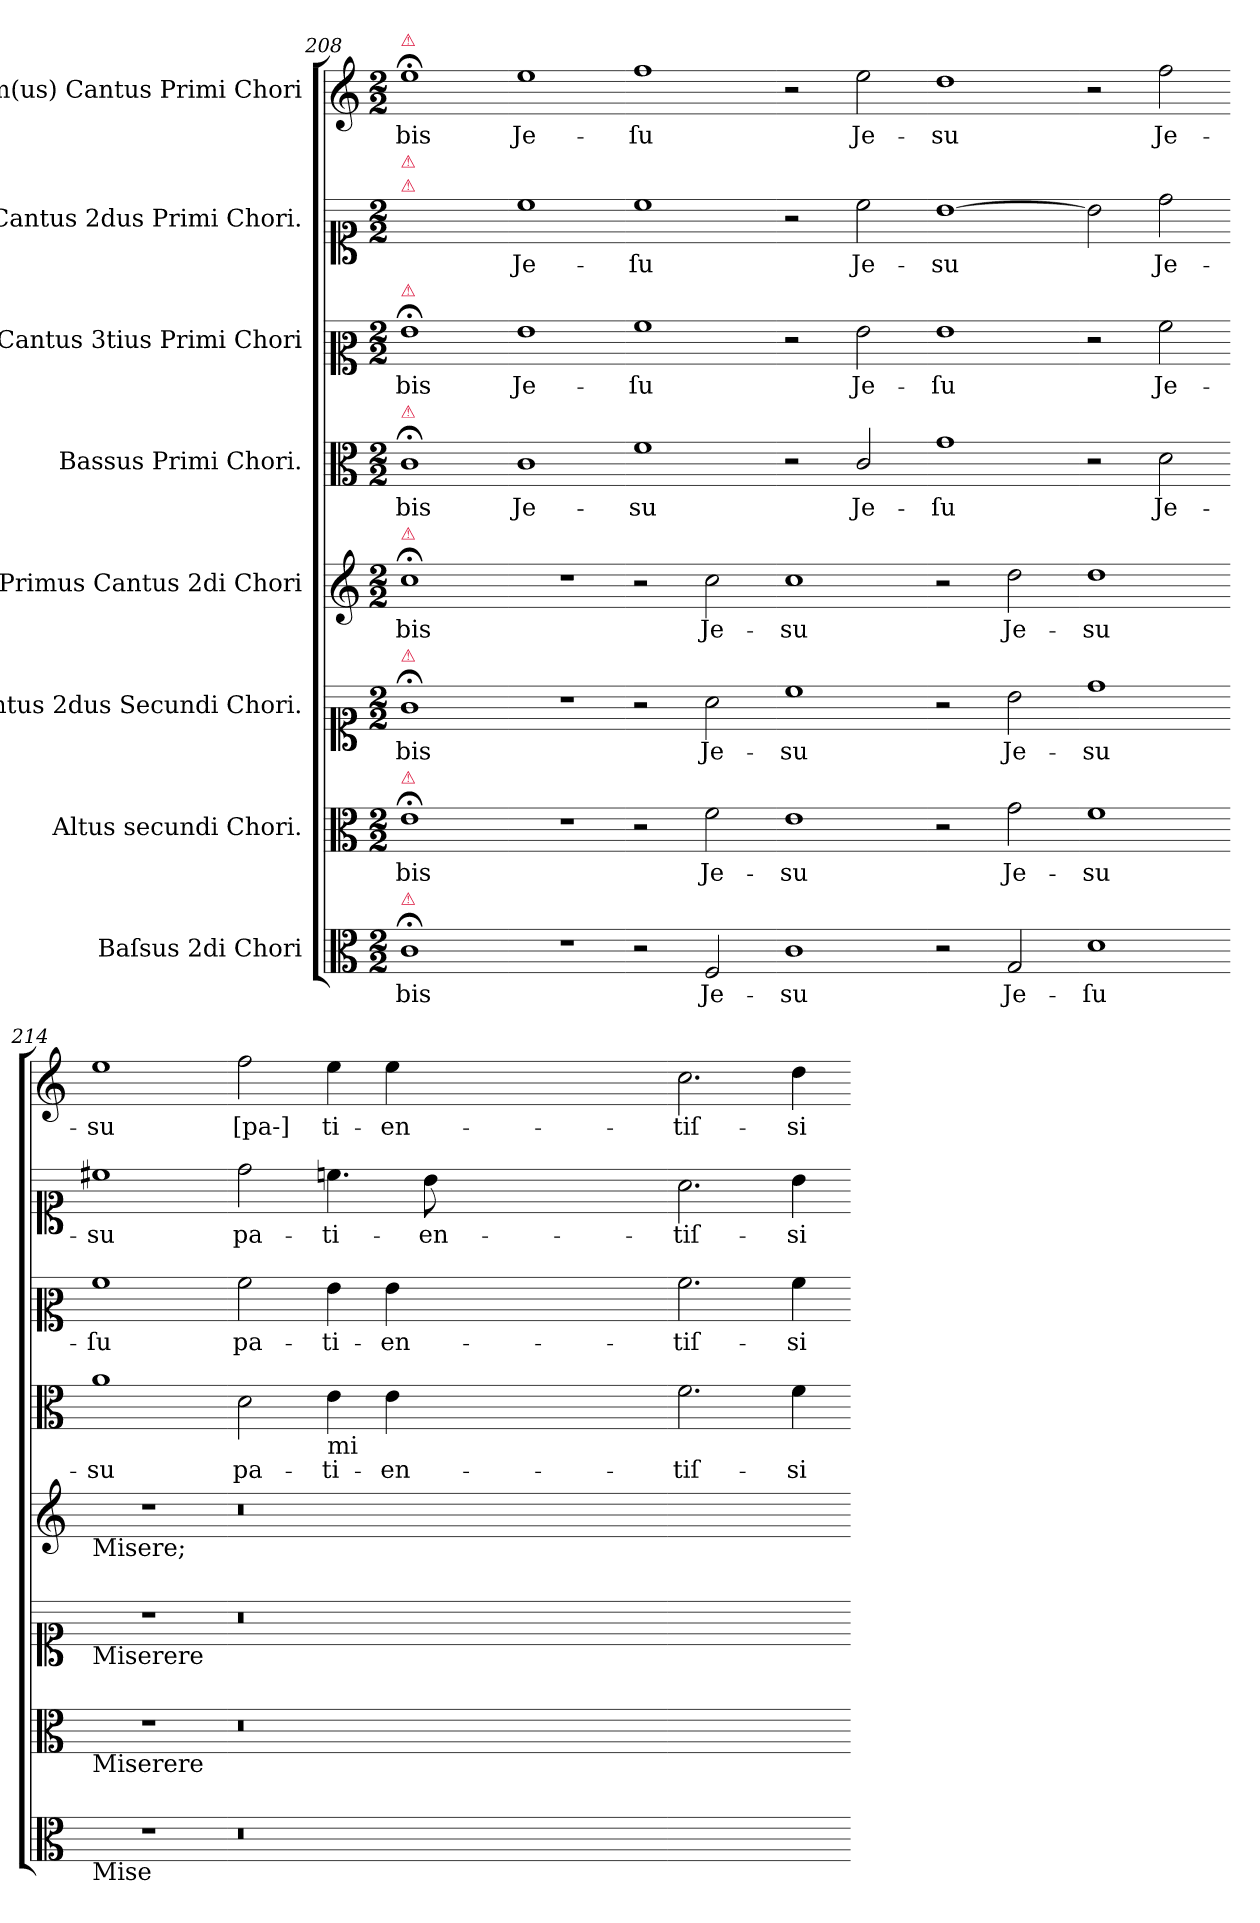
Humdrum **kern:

**kern	**text	**kern	**text	**kern	**text	**kern	**text	**kern	**text	**kern	**text	**kern	**text	**kern	**text
*part8	*part8	*part7	*part7	*part6	*part6	*part5	*part5	*part4	*part4	*part3	*part3	*part2	*part2	*part1	*part1
*staff8	*staff8	*staff7	*staff7	*staff6	*staff6	*staff5	*staff5	*staff4	*staff4	*staff3	*staff3	*staff2	*staff2	*staff1	*staff1
*I"Baſsus 2di Chori	*	*I"Altus secundi Chori.	*	*I"Cantus 2dus Secundi Chori.	*	*I"Primus Cantus 2di Chori	*	*I"Bassus Primi Chori.	*	*I"Cantus 3tius Primi Chori	*	*I"Cantus 2dus Primi Chori.	*	*I"1m(us) Cantus Primi Chori	*
*clefC3	*	*clefC3	*	*clefC1	*	*clefG2	*	*clefC3	*	*clefC2	*	*clefC1	*	*clefG2	*
*k[]	*	*k[]	*	*k[]	*	*k[]	*	*k[]	*	*k[]	*	*k[]	*	*k[]	*
*M2/2	*	*M2/2	*	*M2/2	*	*M2/2	*	*M2/2	*	*M2/2	*	*M2/2	*	*M2/2	*
=208	=208	=208	=208	=208	=208	=208	=208	=208	=208	=208	=208	=208	=208	=208	=208
!	!	!	!	!	!	!	!	!	!	!	!	!	!	!LO:TX:a:color=crimson:t=⚠	!
!	!	!	!	!	!	!	!	!	!	!	!	!LO:TX:a:color=crimson:t=⚠	!	!	!
!	!	!	!	!	!	!	!	!	!	!	!	!LO:TX:a:color=crimson:t=⚠	!	!	!
!	!	!	!	!	!	!	!	!	!	!LO:TX:a:color=crimson:t=⚠	!	!	!	!	!
!	!	!	!	!	!	!	!	!LO:TX:a:color=crimson:t=⚠	!	!	!	!	!	!	!
!	!	!	!	!	!	!LO:TX:a:color=crimson:t=⚠	!	!	!	!	!	!	!	!	!
!	!	!	!	!LO:TX:a:color=crimson:t=⚠	!	!	!	!	!	!	!	!	!	!	!
!	!	!LO:TX:a:color=crimson:t=⚠	!	!	!	!	!	!	!	!	!	!	!	!	!
!LO:TX:a:color=crimson:t=⚠	!	!	!	!	!	!	!	!	!	!	!	!	!	!	!
1c;	-bis	1e;	-bis	1g;<	-bis	1cc;	-bis	1c;<	-bis	1g;	-bis	1ccyy	-bis	1ee;	-bis
=209-	=209-	=209-	=209-	=209-	=209-	=209-	=209-	=209-	=209-	=209-	=209-	=209-	=209-	=209-	=209-
1r	.	1r	.	1r	.	1r	.	1c	Je-	1g	Je-	1cc	Je-	1ee	Je-
=210-	=210-	=210-	=210-	=210-	=210-	=210-	=210-	=210-	=210-	=210-	=210-	=210-	=210-	=210-	=210-
2r	.	2r	.	2r	.	2r	.	1f	-su	1a	-ſu	1cc	-ſu	1ff	-ſu
2F/	Je-	2f\	Je-	2a\	Je-	2cc\	Je-	.	.	.	.	.	.	.	.
=211-	=211-	=211-	=211-	=211-	=211-	=211-	=211-	=211-	=211-	=211-	=211-	=211-	=211-	=211-	=211-
1c	-su	1e	-su	1cc	-su	1cc	-su	2r	.	2r	.	2r	.	2r	.
.	.	.	.	.	.	.	.	2c/	Je-	2g\	Je-	2cc\	Je-	2ee\	Je-
=212-	=212-	=212-	=212-	=212-	=212-	=212-	=212-	=212-	=212-	=212-	=212-	=212-	=212-	=212-	=212-
2r	.	2r	.	2r	.	2r	.	1g	-ſu	1g	-ſu	[1b	-su	1dd	-su
2G/	Je-	2g\	Je-	2b\	Je-	2dd\	Je-	.	.	.	.	.	.	.	.
=213-	=213-	=213-	=213-	=213-	=213-	=213-	=213-	=213-	=213-	=213-	=213-	=213-	=213-	=213-	=213-
1d	-ſu	1f	-su	1dd	-su	1dd	-su	2r	.	2r	.	2b]	.	2r	.
.	.	.	.	.	.	.	.	2d\	Je-	2a\	Je-	2dd\	Je-	2ff\	Je-
=214-	=214-	=214-	=214-	=214-	=214-	=214-	=214-	=214-	=214-	=214-	=214-	=214-	=214-	=214-	=214-
!	!	!	!	!	!	!LO:TX:b:t=Misere;	!	!	!	!	!	!	!	!	!
!	!	!	!	!LO:TX:b:t=Miserere	!	!	!	!	!	!	!	!	!	!	!
!	!	!LO:TX:b:t=Miserere	!	!	!	!	!	!	!	!	!	!	!	!	!
!LO:TX:b:t=Mise	!	!	!	!	!	!	!	!	!	!	!	!	!	!	!
1r	.	1r	.	1r	.	1r	.	1a	-su	1a	-ſu	1cc#X	-su	1ee	-su
=215-	=215-	=215-	=215-	=215-	=215-	=215-	=215-	=215-	=215-	=215-	=215-	=215-	=215-	=215-	=215-
0.r	.	0.r	.	0.r	.	0.r	.	2d\	pa-	2a\	pa-	2dd\	pa-	2ff\	[pa-]
!	!	!	!	!	!	!	!	!LO:TX:b:t=mi	!	!	!	!	!	!	!
.	.	.	.	.	.	.	.	4e\	-ti-	4g\	-ti-	4.ccn\	-ti-	4ee\	-ti-
.	.	.	.	.	.	.	.	4e\	-en-	4g\	-en-	.	.	4ee\	-en-
.	.	.	.	.	.	.	.	.	.	.	.	8b\	-en-	.	.
.	.	.	.	.	.	.	.	0ryy	.	0ryy	.	0ryy	.	0ryy	.
=216-	=216-	=216-	=216-	=216-	=216-	=216-	=216-	=216-	=216-	=216-	=216-	=216-	=216-	=216-	=216-
1ryy	.	1ryy	.	1ryy	.	1ryy	.	2.f\	-tiſ-	2.a\	-tiſ-	2.a\	-tiſ-	2.cc\	-tiſ-
.	.	.	.	.	.	.	.	4f\	-si-	4a\	-si-	4b\	-si-	4dd\	-si-
=-	=-	=-	=-	=-	=-	=-	=-	=-	=-	=-	=-	=-	=-	=-	=-
*-	*-	*-	*-	*-	*-	*-	*-	*-	*-	*-	*-	*-	*-	*-	*-
